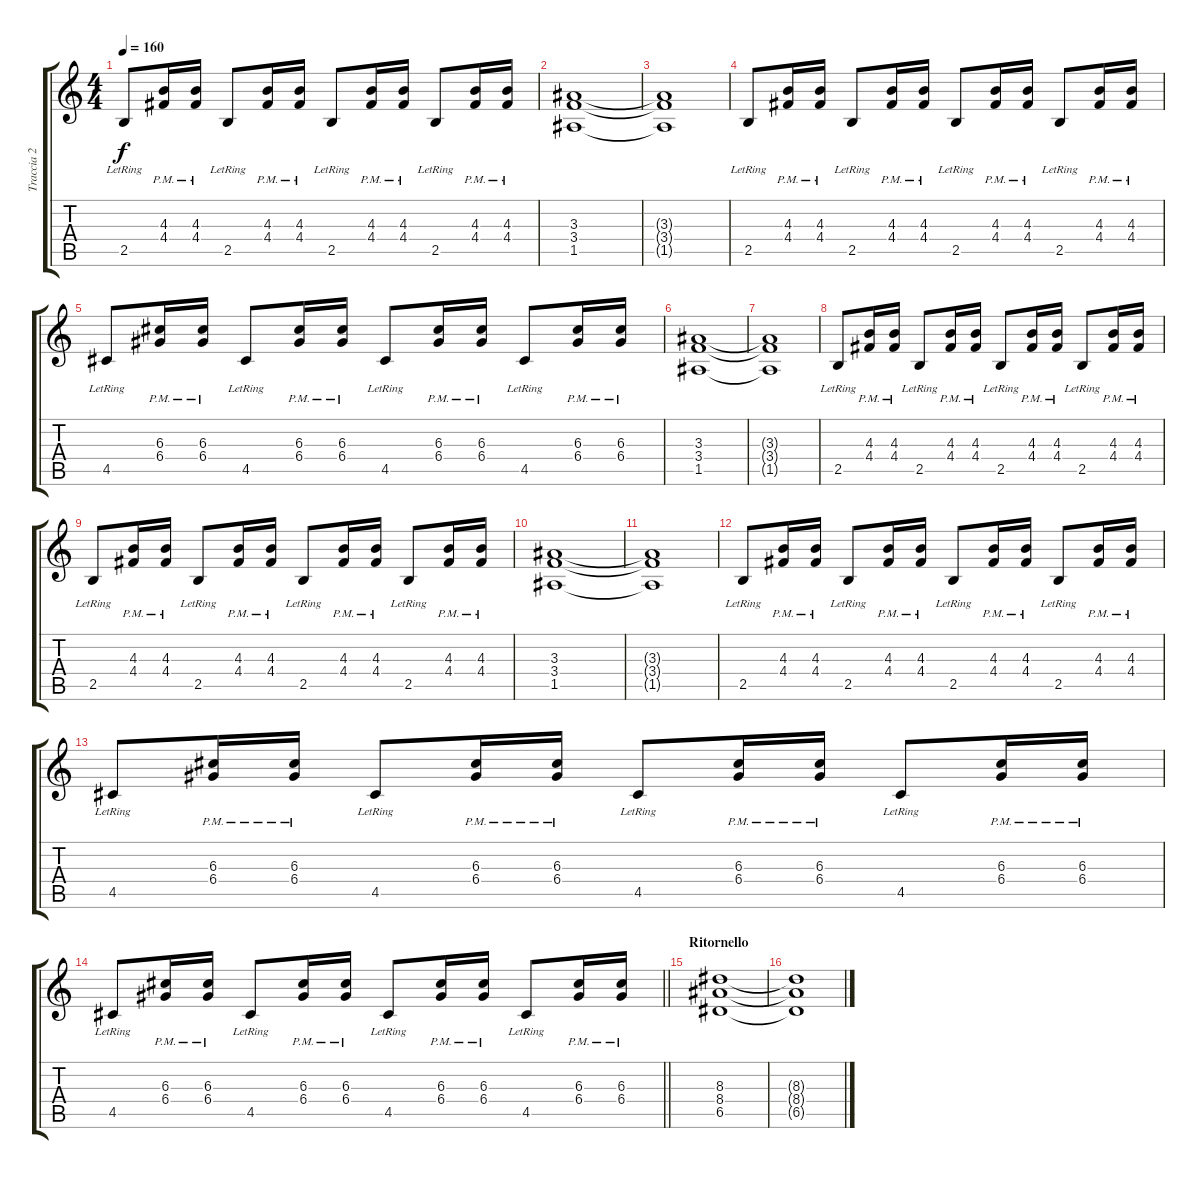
\track ("Traccia 2" "Traccia 2") {instrument distortionguitar}
\staff {score tabs}
\tuning (E4 B3 G3 D3 A2 E2) {hide}
\ts (4 4)
\tempo 160
\clef g2
\ks c
2.5{lr}.8{dy f} (4.3{pm} 4.4{pm}).16 (4.3{pm} 4.4{pm}).16 2.5{lr}.8 (4.3{pm} 4.4{pm}).16 (4.3{pm} 4.4{pm}).16 2.5{lr}.8 (4.3{pm} 4.4{pm}).16 (4.3{pm} 4.4{pm}).16 2.5{lr}.8 (4.3{pm} 4.4{pm}).16 (4.3{pm} 4.4{pm}).16 |
(3.3 3.4 1.5).1 |
(3.3{t} 3.4{t} 1.5{t}).1 |
2.5{lr}.8 (4.3{pm} 4.4{pm}).16 (4.3{pm} 4.4{pm}).16 2.5{lr}.8 (4.3{pm} 4.4{pm}).16 (4.3{pm} 4.4{pm}).16 2.5{lr}.8 (4.3{pm} 4.4{pm}).16 (4.3{pm} 4.4{pm}).16 2.5{lr}.8 (4.3{pm} 4.4{pm}).16 (4.3{pm} 4.4{pm}).16 |
4.5{lr}.8 (6.3{pm} 6.4{pm}).16 (6.3{pm} 6.4{pm}).16 4.5{lr}.8 (6.3{pm} 6.4{pm}).16 (6.3{pm} 6.4{pm}).16 4.5{lr}.8 (6.3{pm} 6.4{pm}).16 (6.3{pm} 6.4{pm}).16 4.5{lr}.8 (6.3{pm} 6.4{pm}).16 (6.3{pm} 6.4{pm}).16 |
(3.3 3.4 1.5).1 |
(3.3{t} 3.4{t} 1.5{t}).1 |
2.5{lr}.8 (4.3{pm} 4.4{pm}).16 (4.3{pm} 4.4{pm}).16 2.5{lr}.8 (4.3{pm} 4.4{pm}).16 (4.3{pm} 4.4{pm}).16 2.5{lr}.8 (4.3{pm} 4.4{pm}).16 (4.3{pm} 4.4{pm}).16 2.5{lr}.8 (4.3{pm} 4.4{pm}).16 (4.3{pm} 4.4{pm}).16 |
2.5{lr}.8 (4.3{pm} 4.4{pm}).16 (4.3{pm} 4.4{pm}).16 2.5{lr}.8 (4.3{pm} 4.4{pm}).16 (4.3{pm} 4.4{pm}).16 2.5{lr}.8 (4.3{pm} 4.4{pm}).16 (4.3{pm} 4.4{pm}).16 2.5{lr}.8 (4.3{pm} 4.4{pm}).16 (4.3{pm} 4.4{pm}).16 |
(3.3 3.4 1.5).1 |
(3.3{t} 3.4{t} 1.5{t}).1 |
2.5{lr}.8 (4.3{pm} 4.4{pm}).16 (4.3{pm} 4.4{pm}).16 2.5{lr}.8 (4.3{pm} 4.4{pm}).16 (4.3{pm} 4.4{pm}).16 2.5{lr}.8 (4.3{pm} 4.4{pm}).16 (4.3{pm} 4.4{pm}).16 2.5{lr}.8 (4.3{pm} 4.4{pm}).16 (4.3{pm} 4.4{pm}).16 |
4.5{lr}.8 (6.3{pm} 6.4{pm}).16 (6.3{pm} 6.4{pm}).16 4.5{lr}.8 (6.3{pm} 6.4{pm}).16 (6.3{pm} 6.4{pm}).16 4.5{lr}.8 (6.3{pm} 6.4{pm}).16 (6.3{pm} 6.4{pm}).16 4.5{lr}.8 (6.3{pm} 6.4{pm}).16 (6.3{pm} 6.4{pm}).16 |
\barLineRight lightlight
4.5{lr}.8 (6.3{pm} 6.4{pm}).16 (6.3{pm} 6.4{pm}).16 4.5{lr}.8 (6.3{pm} 6.4{pm}).16 (6.3{pm} 6.4{pm}).16 4.5{lr}.8 (6.3{pm} 6.4{pm}).16 (6.3{pm} 6.4{pm}).16 4.5{lr}.8 (6.3{pm} 6.4{pm}).16 (6.3{pm} 6.4{pm}).16 |
\section ("" "Ritornello")
(8.3 8.4 6.5).1 |
(8.3{t} 8.4{t} 6.5{t}).1
